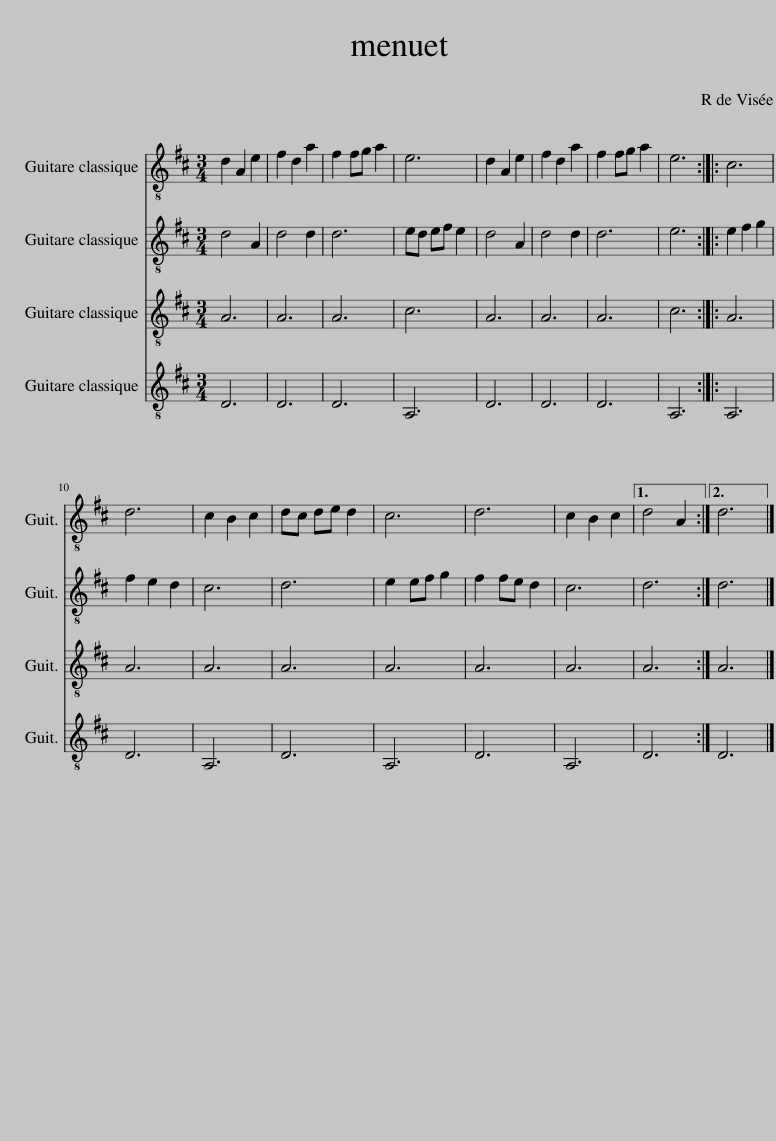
X:1
%%score 1 2 3 4
L:1/8
M:3/4
I:linebreak $
K:D
V:1 treble-8
V:2 treble-8
V:3 treble-8
V:4 treble-8
V:1
 d2 A2 e2 | f2 d2 a2 | f2 fg a2 | e6 | d2 A2 e2 | %5
 f2 d2 a2 | f2 fg a2 | e6 :: c6 |$ d6 | %10
 c2 B2 c2 | dc de d2 | c6 | d6 | c2 B2 c2 |1 %15
 d4 A2 :|2 d6 |] %17
V:2
 d4 A2 | d4 d2 | d6 | ed ef e2 | d4 A2 | %5
 d4 d2 | d6 | e6 :: e2 f2 g2 |$ f2 e2 d2 | %10
 c6 | d6 | e2 ef g2 | f2 fe d2 | c6 |1 %15
 d6 :|2 d6 |] %17
V:3
 A6 | A6 | A6 | c6 | A6 | %5
 A6 | A6 | c6 :: A6 |$ A6 | %10
 A6 | A6 | A6 | A6 | A6 |1 %15
 A6 :|2 A6 |] %17
V:4
 D6 | D6 | D6 | A,6 | D6 | %5
 D6 | D6 | A,6 :: A,6 |$ D6 | %10
 A,6 | D6 | A,6 | D6 | A,6 |1 %15
 D6 :|2 D6 |] %17
